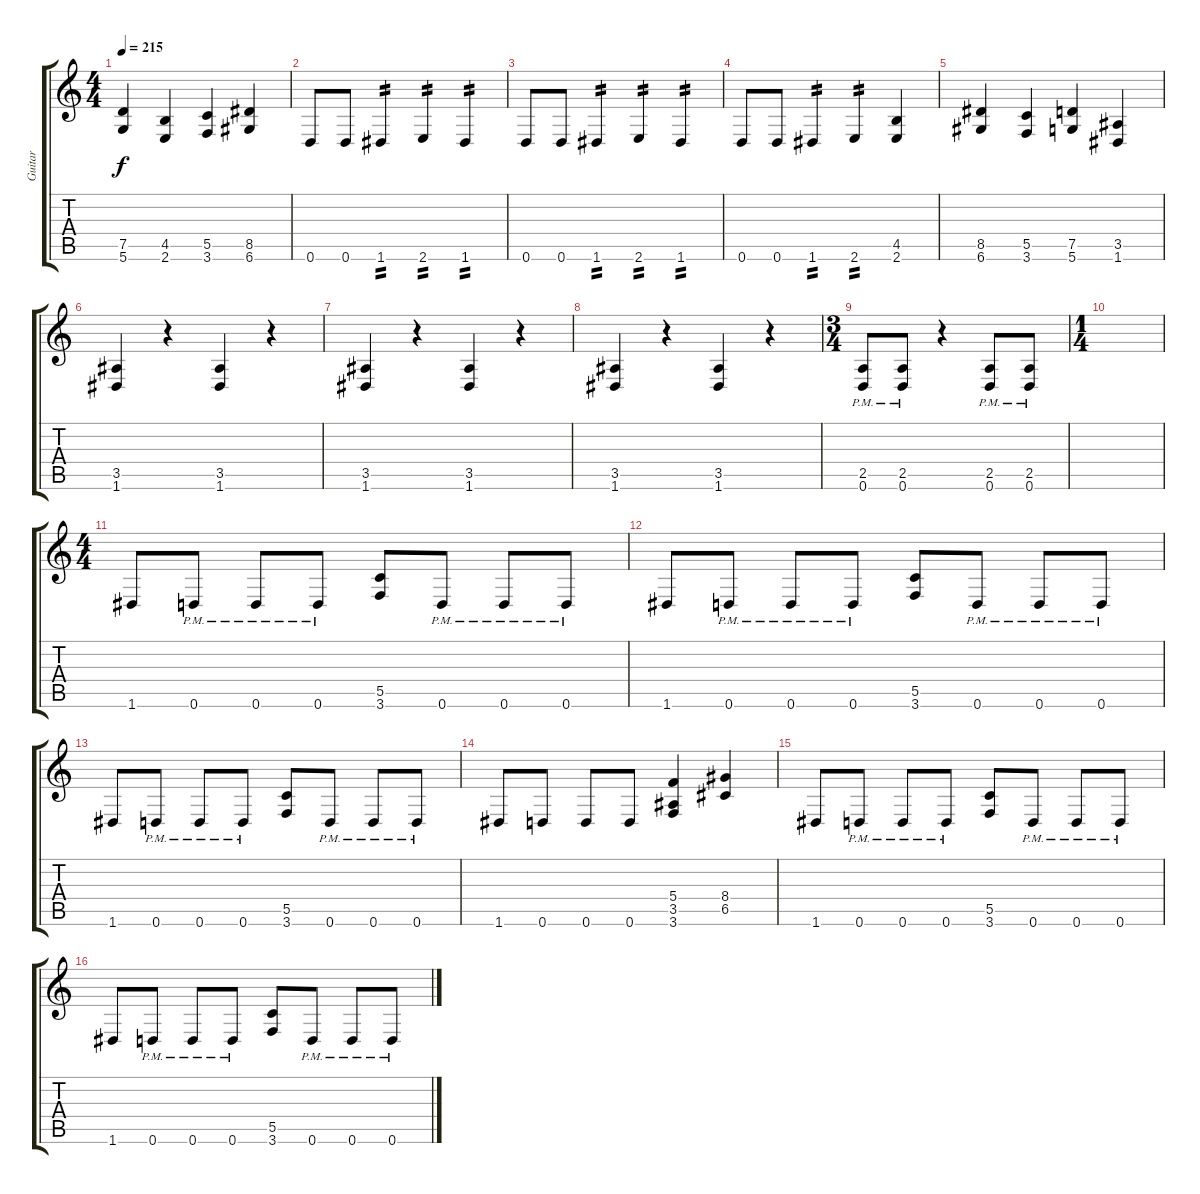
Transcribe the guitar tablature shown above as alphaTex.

\track ("Guitar" "Guitar") {instrument distortionguitar}
\staff {score tabs}
\tuning (D4 A3 F3 C3 G2 D2) {hide}
\ts (4 4)
\tempo 215
\clef g2
\ks c
(7.5 5.6).4{dy f} (4.5 2.6).4 (5.5 3.6).4 (8.5 6.6).4 |
0.6.8 0.6.8 1.6.4{tp 2} 2.6.4{tp 2} 1.6.4{tp 2} |
0.6.8 0.6.8 1.6.4{tp 2} 2.6.4{tp 2} 1.6.4{tp 2} |
0.6.8 0.6.8 1.6.4{tp 2} 2.6.4{tp 2} (4.5 2.6).4 |
(8.5 6.6).4 (5.5 3.6).4 (7.5 5.6).4 (3.5 1.6).4 |
(3.5 1.6).4 r.4 (3.5 1.6).4 r.4 |
(3.5 1.6).4 r.4 (3.5 1.6).4 r.4 |
(3.5 1.6).4 r.4 (3.5 1.6).4 r.4 |
\ts (3 4)
(2.5{pm} 0.6{pm}).8 (2.5{pm} 0.6{pm}).8 r.4 (2.5{pm} 0.6{pm}).8 (2.5{pm} 0.6{pm}).8 |
\ts (1 4)
|
\ts (4 4)
1.6.8 0.6{pm}.8 0.6{pm}.8 0.6{pm}.8 (5.5 3.6).8 0.6{pm}.8 0.6{pm}.8 0.6{pm}.8 |
1.6.8 0.6{pm}.8 0.6{pm}.8 0.6{pm}.8 (5.5 3.6).8 0.6{pm}.8 0.6{pm}.8 0.6{pm}.8 |
1.6.8 0.6{pm}.8 0.6{pm}.8 0.6{pm}.8 (5.5 3.6).8 0.6{pm}.8 0.6{pm}.8 0.6{pm}.8 |
1.6.8 0.6.8 0.6.8 0.6.8 (5.4 3.5 3.6).4 (8.4 6.5).4 |
1.6.8 0.6{pm}.8 0.6{pm}.8 0.6{pm}.8 (5.5 3.6).8 0.6{pm}.8 0.6{pm}.8 0.6{pm}.8 |
1.6.8 0.6{pm}.8 0.6{pm}.8 0.6{pm}.8 (5.5 3.6).8 0.6{pm}.8 0.6{pm}.8 0.6{pm}.8
